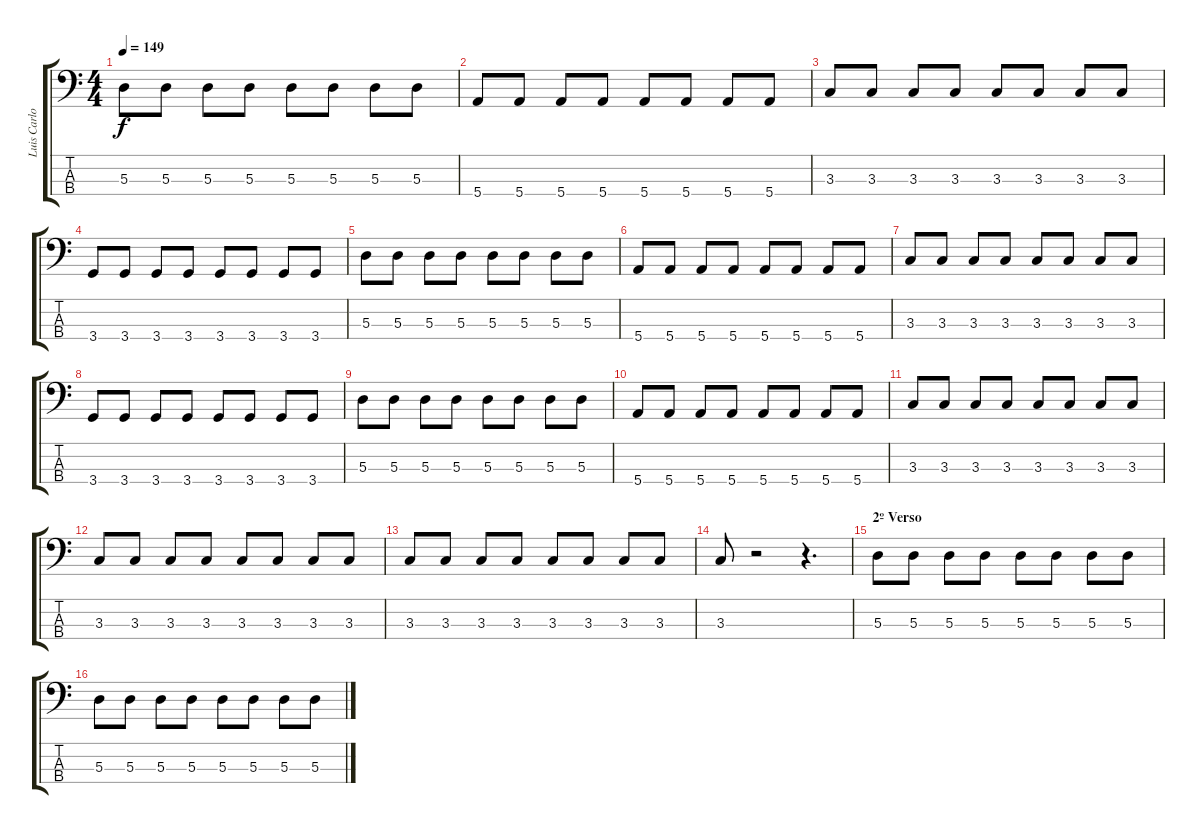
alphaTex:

\track ("Luis Carlos Flórez" "Luis Carlo") {instrument electricbasspick}
\staff {score tabs}
\tuning (G2 D2 A1 E1) {hide}
\ts (4 4)
\tempo 149
\clef f4
\ks c
5.3.8{dy f} 5.3.8 5.3.8 5.3.8 5.3.8 5.3.8 5.3.8 5.3.8 |
5.4.8 5.4.8 5.4.8 5.4.8 5.4.8 5.4.8 5.4.8 5.4.8 |
3.3.8 3.3.8 3.3.8 3.3.8 3.3.8 3.3.8 3.3.8 3.3.8 |
3.4.8 3.4.8 3.4.8 3.4.8 3.4.8 3.4.8 3.4.8 3.4.8 |
5.3.8 5.3.8 5.3.8 5.3.8 5.3.8 5.3.8 5.3.8 5.3.8 |
5.4.8 5.4.8 5.4.8 5.4.8 5.4.8 5.4.8 5.4.8 5.4.8 |
3.3.8 3.3.8 3.3.8 3.3.8 3.3.8 3.3.8 3.3.8 3.3.8 |
3.4.8 3.4.8 3.4.8 3.4.8 3.4.8 3.4.8 3.4.8 3.4.8 |
5.3.8 5.3.8 5.3.8 5.3.8 5.3.8 5.3.8 5.3.8 5.3.8 |
5.4.8 5.4.8 5.4.8 5.4.8 5.4.8 5.4.8 5.4.8 5.4.8 |
3.3.8 3.3.8 3.3.8 3.3.8 3.3.8 3.3.8 3.3.8 3.3.8 |
3.3.8 3.3.8 3.3.8 3.3.8 3.3.8 3.3.8 3.3.8 3.3.8 |
3.3.8 3.3.8 3.3.8 3.3.8 3.3.8 3.3.8 3.3.8 3.3.8 |
3.3.8 r.2 r.4{d} |
\section ("" "2º Verso")
5.3.8 5.3.8 5.3.8 5.3.8 5.3.8 5.3.8 5.3.8 5.3.8 |
5.3.8 5.3.8 5.3.8 5.3.8 5.3.8 5.3.8 5.3.8 5.3.8
